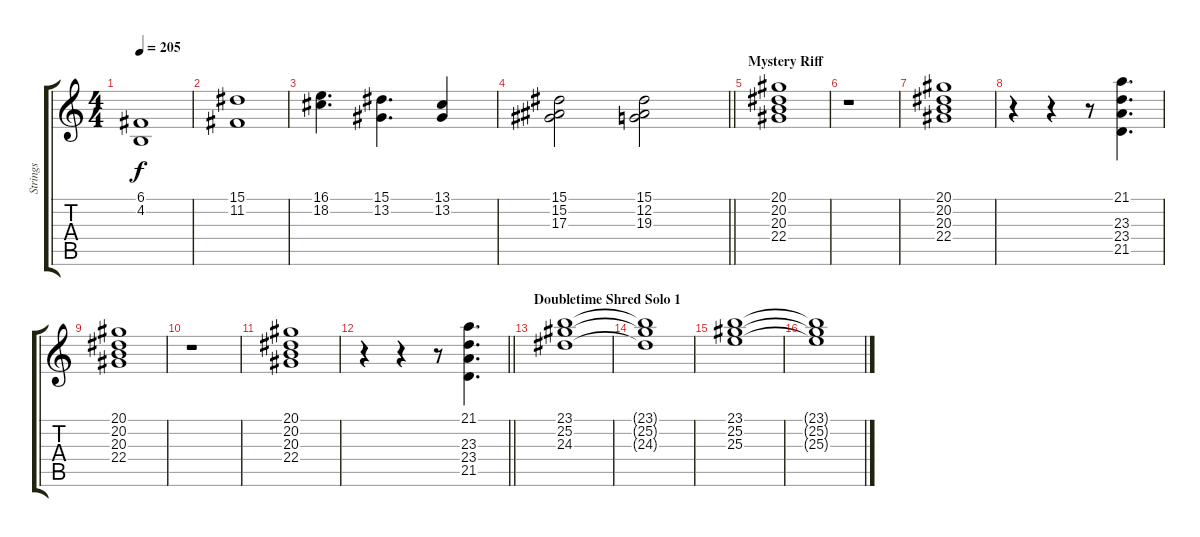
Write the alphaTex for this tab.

\track ("Strings" "Strings") {instrument stringensemble1}
\staff {score tabs}
\tuning (C4 G3 Eb3 Bb2 F2 C2) {hide}
\ts (4 4)
\tempo 205
\clef g2
\ks c
(6.1 4.2).1{dy f} |
(15.1 11.2).1 |
(16.1 18.2).4{d} (15.1 13.2).4{d} (13.1 13.2).4 |
\barLineRight lightlight
(15.1 15.2 17.3).2 (15.1 12.2 19.3).2 |
\section ("" "Mystery Riff")
(20.1 20.2 20.3 22.4).1 |
r.1 |
(20.1 20.2 20.3 22.4).1 |
r.4 r.4 r.8 (21.1 23.3 23.4 21.5).4{d} |
(20.1 20.2 20.3 22.4).1 |
r.1 |
(20.1 20.2 20.3 22.4).1 |
\barLineRight lightlight
r.4 r.4 r.8 (21.1 23.3 23.4 21.5).4{d} |
\section ("" "Doubletime Shred Solo 1")
(23.1 25.2 24.3).1 |
(23.1{t} 25.2{t} 24.3{t}).1 |
(23.1 25.2 25.3).1 |
(23.1{t} 25.2{t} 25.3{t}).1
